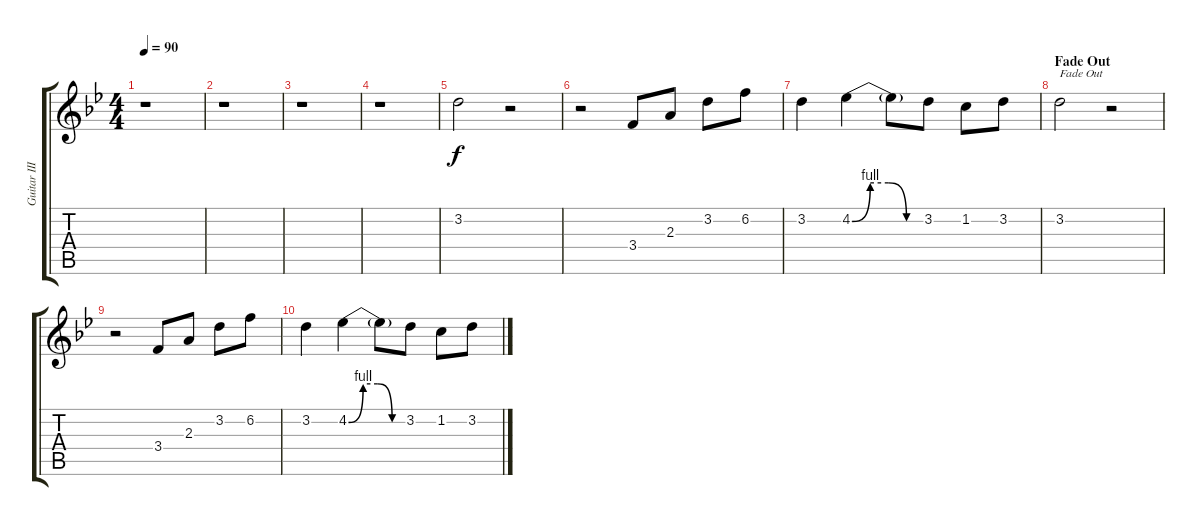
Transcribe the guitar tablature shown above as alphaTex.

\track ("Guitar III" "Guitar III") {instrument overdrivenguitar}
\staff {score tabs}
\tuning (E4 B3 G3 D3 A2 E2) {hide}
\ts (4 4)
\tempo 90
\clef g2
\ks bb
r.1{dy f} |
r.1 |
r.1 |
r.1 |
3.2.2 r.2 |
r.2 3.4.8 2.3.8 3.2.8 6.2.8 |
3.2.4 4.2{be (custom 0 0 15 4 30 4 45 0 60 0)}.4 4.2{t}.8 3.2.8 1.2.8 3.2.8 |
\section ("" "Fade Out")
3.2.2{txt "Fade Out"} r.2 |
r.2 3.4.8 2.3.8 3.2.8 6.2.8 |
3.2.4 4.2{be (custom 0 0 15 4 30 4 45 0 60 0)}.4 4.2{t}.8 3.2.8 1.2.8 3.2.8
